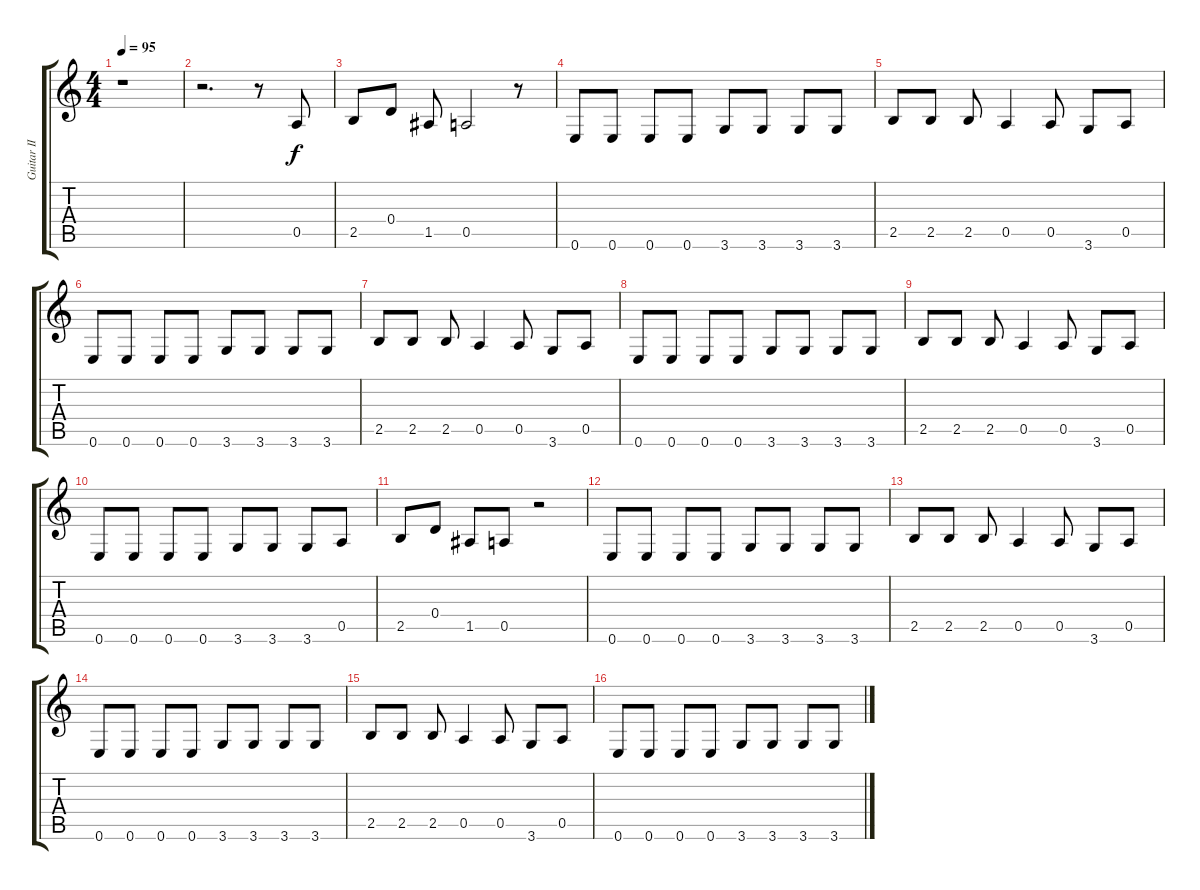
\track ("Guitar II" "Guitar II") {instrument distortionguitar}
\staff {score tabs}
\tuning (E4 B3 G3 D3 A2 E2) {hide}
\ts (4 4)
\tempo 95
\clef g2
\ks c
r.1{dy f} |
r.2{d} r.8 0.5.8 |
2.5.8 0.4.8 1.5.8 0.5.2 r.8 |
0.6.8 0.6.8 0.6.8 0.6.8 3.6.8 3.6.8 3.6.8 3.6.8 |
2.5.8 2.5.8 2.5.8 0.5.4 0.5.8 3.6.8 0.5.8 |
0.6.8 0.6.8 0.6.8 0.6.8 3.6.8 3.6.8 3.6.8 3.6.8 |
2.5.8 2.5.8 2.5.8 0.5.4 0.5.8 3.6.8 0.5.8 |
0.6.8 0.6.8 0.6.8 0.6.8 3.6.8 3.6.8 3.6.8 3.6.8 |
2.5.8 2.5.8 2.5.8 0.5.4 0.5.8 3.6.8 0.5.8 |
0.6.8 0.6.8 0.6.8 0.6.8 3.6.8 3.6.8 3.6.8 0.5.8 |
2.5.8 0.4.8 1.5.8 0.5.8 r.2 |
0.6.8 0.6.8 0.6.8 0.6.8 3.6.8 3.6.8 3.6.8 3.6.8 |
2.5.8 2.5.8 2.5.8 0.5.4 0.5.8 3.6.8 0.5.8 |
0.6.8 0.6.8 0.6.8 0.6.8 3.6.8 3.6.8 3.6.8 3.6.8 |
2.5.8 2.5.8 2.5.8 0.5.4 0.5.8 3.6.8 0.5.8 |
0.6.8 0.6.8 0.6.8 0.6.8 3.6.8 3.6.8 3.6.8 3.6.8
